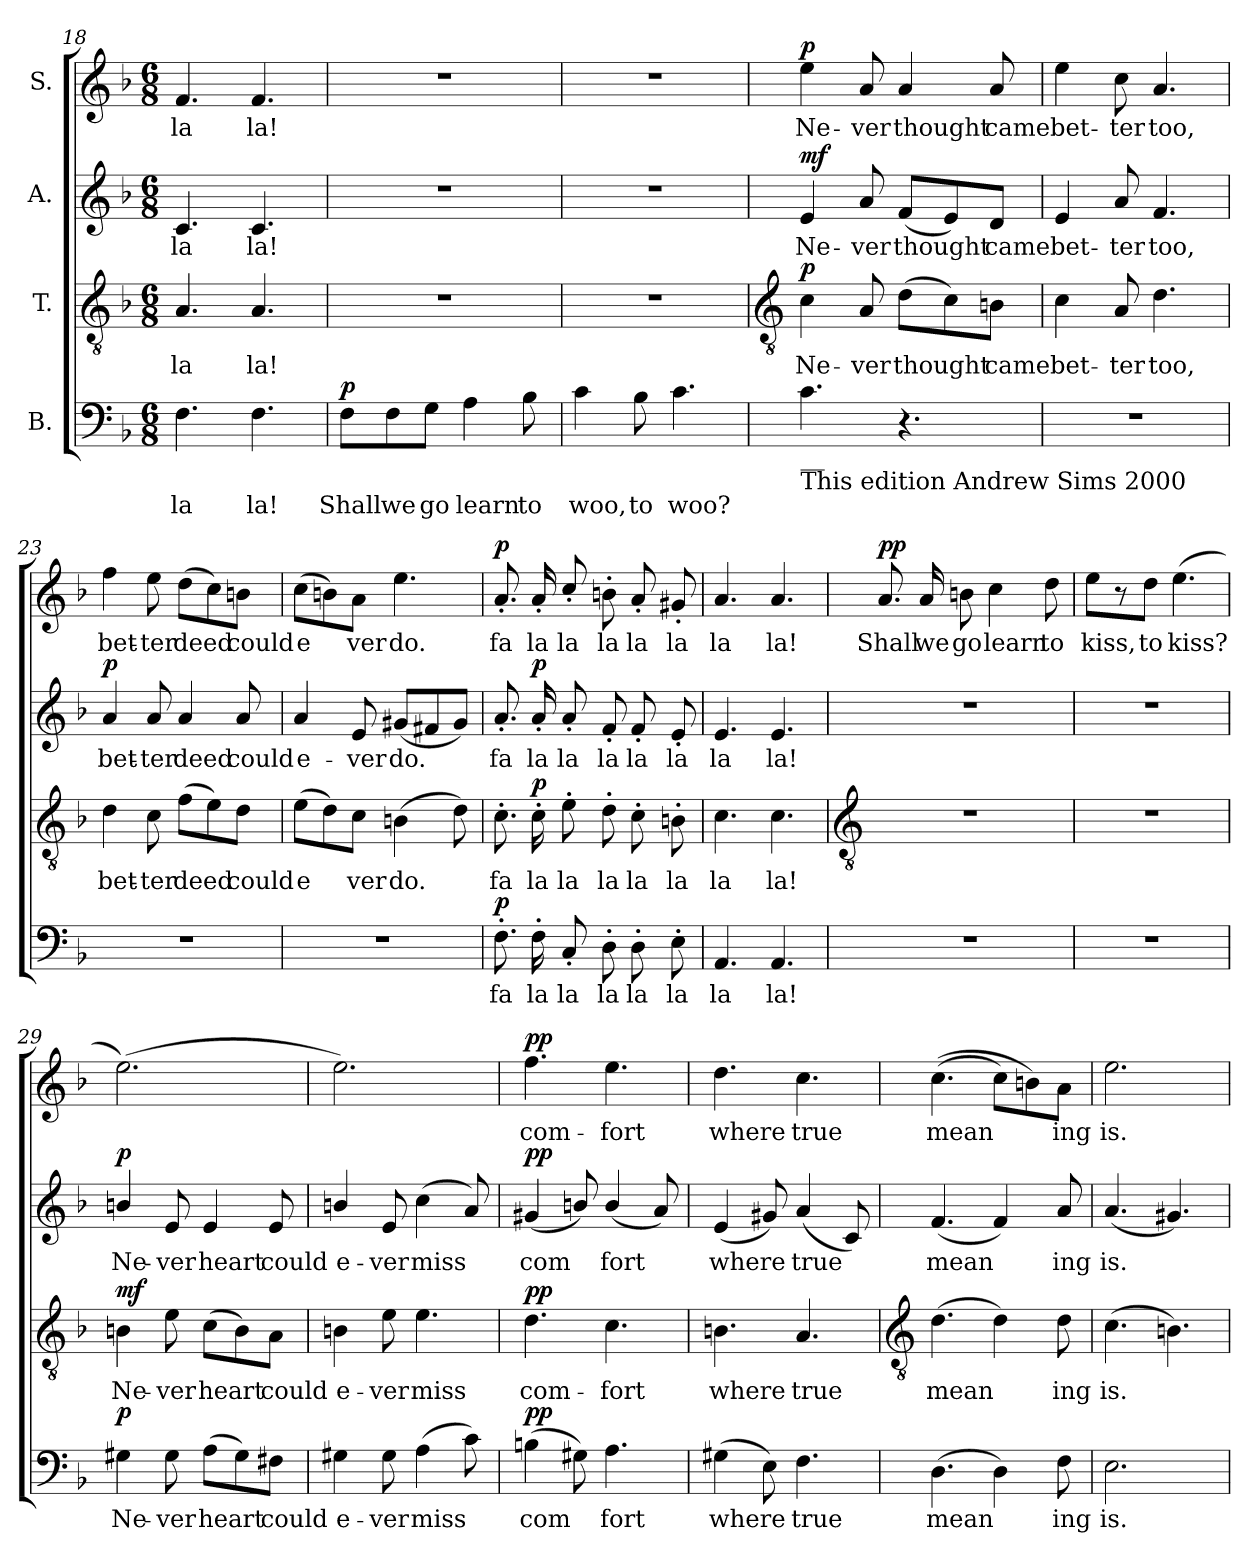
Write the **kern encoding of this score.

**kern	**text	**dynam	**kern	**text	**dynam	**kern	**text	**dynam	**kern	**text	**dynam
*part4	*part4	*part4	*part3	*part3	*part3	*part2	*part2	*part2	*part1	*part1	*part1
*staff4	*staff4	*staff4	*staff3	*staff3	*staff3	*staff2	*staff2	*staff2	*staff1	*staff1	*staff1
*I"B.	*	*	*I"T.	*	*	*I"A.	*	*	*I"S.	*	*
*clefF4	*	*	*clefGv2	*	*	*clefG2	*	*	*clefG2	*	*
*k[b-]	*	*	*k[b-]	*	*	*k[b-]	*	*	*k[b-]	*	*
*F:	*	*	*F:	*	*	*F:	*	*	*F:	*	*
*M6/8	*	*	*M6/8	*	*	*M6/8	*	*	*M6/8	*	*
=18	=18	=18	=18	=18	=18	=18	=18	=18	=18	=18	=18
!	!LO:LY:b	!	!	!LO:LY:b	!	!	!LO:LY:b	!	!	!LO:LY:b	!
4.F	la	.	4.A	la	.	4.c	la	.	4.f	la	.
!	!LO:LY:b	!	!	!LO:LY:b	!	!	!LO:LY:b	!	!	!LO:LY:b	!
4.F	la!	.	4.A	la!	.	4.c	la!	.	4.f	la!	.
=19	=19	=19	=19	=19	=19	=19	=19	=19	=19	=19	=19
!	!LO:LY:b	!LO:DY:a	!LO:N:vis=1	!	!	!LO:N:vis=1	!	!	!LO:N:vis=1	!	!
8FL	Shall	p	2.r	.	.	2.r	.	.	2.r	.	.
!	!LO:LY:b	!	!	!	!	!	!	!	!	!	!
8F	we	.	.	.	.	.	.	.	.	.	.
!	!LO:LY:b	!	!	!	!	!	!	!	!	!	!
8GJ	go	.	.	.	.	.	.	.	.	.	.
!	!LO:LY:b	!	!	!	!	!	!	!	!	!	!
4A	learn	.	.	.	.	.	.	.	.	.	.
!	!LO:LY:b	!	!	!	!	!	!	!	!	!	!
8B-	to	.	.	.	.	.	.	.	.	.	.
=20	=20	=20	=20	=20	=20	=20	=20	=20	=20	=20	=20
!	!LO:LY:b	!	!LO:N:vis=1	!	!	!LO:N:vis=1	!	!	!LO:N:vis=1	!	!
4c	woo,	.	2.r	.	.	2.r	.	.	2.r	.	.
!	!LO:LY:b	!	!	!	!	!	!	!	!	!	!
8B-	to	.	.	.	.	.	.	.	.	.	.
!	!LO:LY:b	!	!	!	!	!	!	!	!	!	!
4.c	woo?	.	.	.	.	.	.	.	.	.	.
!!LO:LB:g=z
=21	=21	=21	=21	=21	=21	=21	=21	=21	=21	=21	=21
*	*	*	*clefGv2	*	*	*	*	*	*	*	*
!LO:TX:b:t=__	!	!	!	!	!	!	!	!	!	!	!
!LO:TX:b:t=This edition  Andrew Sims 2000	!	!	!	!	!	!	!	!	!	!	!
!	!	!	!	!LO:LY:b	!LO:DY:a	!	!LO:LY:b	!LO:DY:a	!	!LO:LY:b	!LO:DY:a
4.c	.	.	4c	Ne-	p	4e	Ne-	mf	4ee	Ne-	p
!	!	!	!	!LO:LY:b	!	!	!LO:LY:b	!	!	!LO:LY:b	!
.	.	.	8A	-ver	.	8a	-ver	.	8a	-ver	.
!	!	!	!	!LO:LY:b	!	!	!LO:LY:b	!	!	!LO:LY:b	!
4.r	.	.	(>8dL	thought	.	(<8fL	thought	.	4a	thought	.
.	.	.	8c)	.	.	8e)	.	.	.	.	.
!	!	!	!	!LO:LY:b	!	!	!LO:LY:b	!	!	!LO:LY:b	!
.	.	.	8BnJ	came	.	8dJ	came	.	8a	came	.
=22	=22	=22	=22	=22	=22	=22	=22	=22	=22	=22	=22
!LO:N:vis=1	!	!	!	!LO:LY:b	!	!	!LO:LY:b	!	!	!LO:LY:b	!
2.r	.	.	4c	bet-	.	4e	bet-	.	4ee	bet-	.
!	!	!	!	!LO:LY:b	!	!	!LO:LY:b	!	!	!LO:LY:b	!
.	.	.	8A	-ter	.	8a	-ter	.	8cc	-ter	.
!	!	!	!	!LO:LY:b	!	!	!LO:LY:b	!	!	!LO:LY:b	!
.	.	.	4.d	too,	.	4.f	too,	.	4.a	too,	.
=23	=23	=23	=23	=23	=23	=23	=23	=23	=23	=23	=23
!LO:N:vis=1	!	!	!	!LO:LY:b	!	!	!LO:LY:b	!LO:DY:a	!	!LO:LY:b	!
2.r	.	.	4d	bet-	.	4a	bet-	p	4ff	bet-	.
!	!	!	!	!LO:LY:b	!	!	!LO:LY:b	!	!	!LO:LY:b	!
.	.	.	8c	-ter	.	8a	-ter	.	8ee	-ter	.
!	!	!	!	!LO:LY:b	!	!	!LO:LY:b	!	!	!LO:LY:b	!
.	.	.	(>8fL	deed	.	4a	deed	.	(>8ddL	deed	.
.	.	.	8e)	.	.	.	.	.	8cc)	.	.
!	!	!	!	!LO:LY:b	!	!	!LO:LY:b	!	!	!LO:LY:b	!
.	.	.	8dJ	could	.	8a	could	.	8bnJ	could	.
=24	=24	=24	=24	=24	=24	=24	=24	=24	=24	=24	=24
!LO:N:vis=1	!	!	!	!LO:LY:b	!	!	!LO:LY:b	!	!	!LO:LY:b	!
2.r	.	.	(>8eL	e	.	4a	e-	.	(>8ccL	e	.
.	.	.	8d)	.	.	.	.	.	8bn)	.	.
!	!	!	!	!LO:LY:b	!	!	!LO:LY:b	!	!	!LO:LY:b	!
.	.	.	8cJ	ver	.	8e	-ver	.	8aJ	ver	.
!	!	!	!	!LO:LY:b	!	!	!LO:LY:b	!	!	!LO:LY:b	!
.	.	.	(>4Bn	do.	.	(<8g#XL	do.	.	4.ee	do.	.
.	.	.	.	.	.	8f#X	.	.	.	.	.
.	.	.	8d)	.	.	8g#J)	.	.	.	.	.
=25	=25	=25	=25	=25	=25	=25	=25	=25	=25	=25	=25
!	!LO:LY:b	!LO:DY:a	!	!LO:LY:b	!	!	!LO:LY:b	!	!	!LO:LY:b	!LO:DY:a
8.F'L	fa	p	8.c'L	fa	.	8.a'L	fa	.	8.a'/L	fa	p
!	!LO:LY:b	!	!	!LO:LY:b	!LO:DY:a	!	!LO:LY:b	!LO:DY:a	!	!LO:LY:b	!
16F'L	la	.	16c'L	la	p	16a'L	la	p	16a'/L	la	.
!	!LO:LY:b	!	!	!LO:LY:b	!	!	!LO:LY:b	!	!	!LO:LY:b	!
8C'J	la	.	8e'J	la	.	8a'J	la	.	8cc'/J	la	.
!	!LO:LY:b	!	!	!LO:LY:b	!	!	!LO:LY:b	!	!	!LO:LY:b	!
8D'L	la	.	8d'L	la	.	8f'L	la	.	8bn'L	la	.
!	!LO:LY:b	!	!	!LO:LY:b	!	!	!LO:LY:b	!	!	!LO:LY:b	!
8D'	la	.	8c'	la	.	8f'	la	.	8a'	la	.
!	!LO:LY:b	!	!	!LO:LY:b	!	!	!LO:LY:b	!	!	!LO:LY:b	!
8E'J	la	.	8Bn'J	la	.	8e'J	la	.	8g#X'J	la	.
=26	=26	=26	=26	=26	=26	=26	=26	=26	=26	=26	=26
!	!LO:LY:b	!	!	!LO:LY:b	!	!	!LO:LY:b	!	!	!LO:LY:b	!
4.AA	la	.	4.c	la	.	4.e	la	.	4.a	la	.
!	!LO:LY:b	!	!	!LO:LY:b	!	!	!LO:LY:b	!	!	!LO:LY:b	!
4.AA	la!	.	4.c	la!	.	4.e	la!	.	4.a	la!	.
!!LO:LB:g=z
=27	=27	=27	=27	=27	=27	=27	=27	=27	=27	=27	=27
*	*	*	*clefGv2	*	*	*	*	*	*	*	*
!LO:N:vis=1	!	!	!LO:N:vis=1	!	!	!LO:N:vis=1	!	!	!	!LO:LY:b	!LO:DY:a
2.r	.	.	2.r	.	.	2.r	.	.	8.aL	Shall	pp
!	!	!	!	!	!	!	!	!	!	!LO:LY:b	!
.	.	.	.	.	.	.	.	.	16aL	we	.
!	!	!	!	!	!	!	!	!	!	!LO:LY:b	!
.	.	.	.	.	.	.	.	.	8bnJ	go	.
!	!	!	!	!	!	!	!	!	!	!LO:LY:b	!
.	.	.	.	.	.	.	.	.	4cc	learn	.
!	!	!	!	!	!	!	!	!	!	!LO:LY:b	!
.	.	.	.	.	.	.	.	.	8dd	to	.
=28	=28	=28	=28	=28	=28	=28	=28	=28	=28	=28	=28
!LO:N:vis=1	!	!	!LO:N:vis=1	!	!	!LO:N:vis=1	!	!	!	!LO:LY:b	!
2.r	.	.	2.r	.	.	2.r	.	.	8eeL	kiss,	.
.	.	.	.	.	.	.	.	.	8r	.	.
!	!	!	!	!	!	!	!	!	!	!LO:LY:b	!
.	.	.	.	.	.	.	.	.	8ddJ	to	.
!	!	!	!	!	!	!	!	!	!	!LO:LY:b	!
.	.	.	.	.	.	.	.	.	(>4.ee	kiss?	.
=29	=29	=29	=29	=29	=29	=29	=29	=29	=29	=29	=29
!	!LO:LY:b	!LO:DY:a	!	!LO:LY:b	!LO:DY:a	!	!LO:LY:b	!LO:DY:a	!	!	!
4G#X	Ne-	p	4Bn	Ne-	mf	4bn/	Ne-	p	(>2.ee)	.	.
!	!LO:LY:b	!	!	!LO:LY:b	!	!	!LO:LY:b	!	!	!	!
8G#	-ver	.	8e	-ver	.	8e/	-ver	.	.	.	.
!	!LO:LY:b	!	!	!LO:LY:b	!	!	!LO:LY:b	!	!	!	!
(>8AL	heart	.	(>8cL	heart	.	4e	heart	.	.	.	.
8G#)	.	.	8B)	.	.	.	.	.	.	.	.
!	!LO:LY:b	!	!	!LO:LY:b	!	!	!LO:LY:b	!	!	!	!
8F#XJ	could	.	8AJ	could	.	8e	could	.	.	.	.
=30	=30	=30	=30	=30	=30	=30	=30	=30	=30	=30	=30
!	!LO:LY:b	!	!	!LO:LY:b	!	!	!LO:LY:b	!	!	!	!
4G#X	e-	.	4Bn	e-	.	4bn/	e-	.	2.ee)	.	.
!	!LO:LY:b	!	!	!LO:LY:b	!	!	!LO:LY:b	!	!	!	!
8G#	-ver	.	8e	-ver	.	8e	-ver	.	.	.	.
!	!LO:LY:b	!	!	!LO:LY:b	!	!	!LO:LY:b	!	!	!	!
(>4A	miss	.	4.e	miss	.	(<4cc	miss	.	.	.	.
8c)	.	.	.	.	.	8a)	.	.	.	.	.
=31	=31	=31	=31	=31	=31	=31	=31	=31	=31	=31	=31
!	!LO:LY:b	!LO:DY:a	!	!LO:LY:b	!LO:DY:a	!	!LO:LY:b	!LO:DY:a	!	!LO:LY:b	!LO:DY:a
(>4Bn	com	pp	4.d	com-	pp	(<4g#X	com	pp	4.ff	com-	pp
8G#X)	.	.	.	.	.	8bn/)	.	.	.	.	.
!	!LO:LY:b	!	!	!LO:LY:b	!	!	!LO:LY:b	!	!	!LO:LY:b	!
4.A	fort	.	4.c	-fort	.	(<4b/	fort	.	4.ee	-fort	.
.	.	.	.	.	.	8a)	.	.	.	.	.
=32	=32	=32	=32	=32	=32	=32	=32	=32	=32	=32	=32
!	!LO:LY:b	!	!	!LO:LY:b	!	!	!LO:LY:b	!	!	!LO:LY:b	!
(>4G#X	where	.	4.Bn	where	.	(<4e	where	.	4.dd	where	.
8E)	.	.	.	.	.	8g#X)	.	.	.	.	.
!	!LO:LY:b	!	!	!LO:LY:b	!	!	!LO:LY:b	!	!	!LO:LY:b	!
4.F	true	.	4.A	true	.	(<4a	true	.	4.cc	true	.
.	.	.	.	.	.	8c)	.	.	.	.	.
!!LO:LB:g=z
=33	=33	=33	=33	=33	=33	=33	=33	=33	=33	=33	=33
*	*	*	*clefGv2	*	*	*	*	*	*	*	*
!	!LO:LY:b	!	!	!LO:LY:b	!	!	!LO:LY:b	!	!	!LO:LY:b	!
(>4.D	mean	.	(>4.d	mean	.	(<4.f	mean	.	(>(>4.cc	mean	.
4D)	.	.	4d)	.	.	4f)	.	.	8ccL)	.	.
.	.	.	.	.	.	.	.	.	8bn)	.	.
!	!LO:LY:b	!	!	!LO:LY:b	!	!	!LO:LY:b	!	!	!LO:LY:b	!
8F	ing	.	8d	ing	.	8a	ing	.	8aJ	ing	.
=34	=34	=34	=34	=34	=34	=34	=34	=34	=34	=34	=34
!	!LO:LY:b	!	!	!LO:LY:b	!	!	!LO:LY:b	!	!	!LO:LY:b	!
2.E	is.	.	(>4.c	is.	.	(<4.a	is.	.	2.ee	is.	.
.	.	.	4.Bn)	.	.	4.g#X)	.	.	.	.	.
=	=	=	=	=	=	=	=	=	=	=	=
*-	*-	*-	*-	*-	*-	*-	*-	*-	*-	*-	*-
